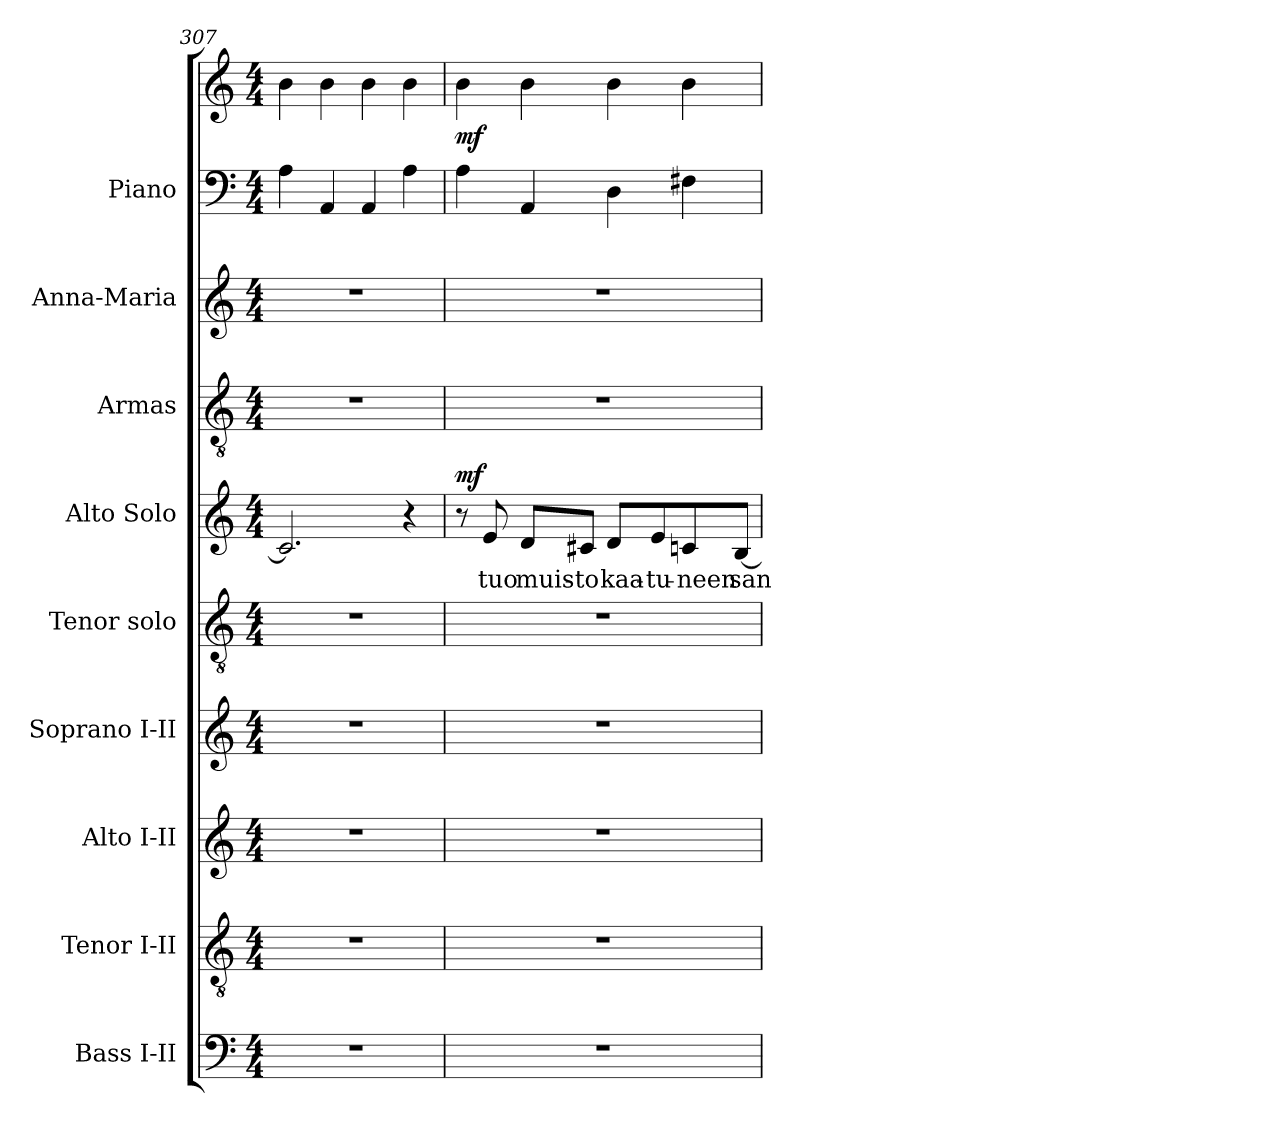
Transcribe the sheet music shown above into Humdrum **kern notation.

**kern	**kern	**kern	**kern	**kern	**kern	**text	**dynam	**kern	**kern	**kern	**kern	**dynam
*part9	*part8	*part7	*part6	*part5	*part4	*part4	*part4	*part3	*part2	*part1	*part1	*part1
*staff10	*staff9	*staff8	*staff7	*staff6	*staff5	*staff5	*staff5	*staff4	*staff3	*staff2	*staff1	*staff1/2
*I"Bass I-II	*I"Tenor I-II	*I"Alto I-II	*I"Soprano I-II	*I"Tenor solo	*I"Alto Solo	*	*	*I"Armas	*I"Anna-Maria	*I"Piano	*	*
*I'B.	*I'T.	*I'A.	*I'S.	*I'T. Solo	*I'A. Solo	*	*	*I'Armas	*I'A-M	*I'Pno.	*	*
*clefF4	*clefGv2	*clefG2	*clefG2	*clefGv2	*clefG2	*	*	*clefGv2	*clefG2	*clefF4	*clefG2	*
*	*ITrd7c12	*	*	*ITrd7c12	*	*	*	*ITrd7c12	*	*	*	*
*k[]	*k[]	*k[]	*k[]	*k[]	*k[]	*	*	*k[]	*k[]	*k[]	*k[]	*
*C:	*C:	*C:	*C:	*C:	*C:	*	*	*C:	*C:	*C:	*C:	*
*M4/4	*M4/4	*M4/4	*M4/4	*M4/4	*M4/4	*	*	*M4/4	*M4/4	*M4/4	*M4/4	*
=307	=307	=307	=307	=307	=307	=307	=307	=307	=307	=307	=307	=307
1r	1r	1r	1r	1r	2.ci/]	.	.	1r	1r	4Ai\	4bi	.
.	.	.	.	.	.	.	.	.	.	4AAi/	4bi	.
.	.	.	.	.	.	.	.	.	.	4AAi/	4bi	.
.	.	.	.	.	4r	.	.	.	.	4Ai\	4bi	.
=308	=308	=308	=308	=308	=308	=308	=308	=308	=308	=308	=308	=308
1r	1r	1r	1r	1r	8r	.	mf	1r	1r	4Ai\	4bi	mf
!	!	!	!	!	!	!LO:LY:b:color=#000000	!	!	!	!	!	!
.	.	.	.	.	8ei/	tuo	.	.	.	.	.	.
!	!	!	!	!	!	!LO:LY:b:color=#000000	!	!	!	!	!	!
.	.	.	.	.	8di/L	muis-	.	.	.	4AAi/	4bi	.
!	!	!	!	!	!	!LO:LY:b:color=#000000	!	!	!	!	!	!
.	.	.	.	.	8c#Xi/J	-to	.	.	.	.	.	.
!	!	!	!	!	!	!LO:LY:b:color=#000000	!	!	!	!	!	!
.	.	.	.	.	8di/L	kaa-	.	.	.	4Di\	4bi	.
!	!	!	!	!	!	!LO:LY:b:color=#000000	!	!	!	!	!	!
.	.	.	.	.	8ei/	-tu-	.	.	.	.	.	.
!	!	!	!	!	!	!LO:LY:b:color=#000000	!	!	!	!	!	!
.	.	.	.	.	8cni/	-neen	.	.	.	4F#Xi\	4bi	.
!	!	!	!	!	!	!LO:LY:b:color=#000000	!	!	!	!	!	!
.	.	.	.	.	[<8Bi/J	san-	.	.	.	.	.	.
=	=	=	=	=	=	=	=	=	=	=	=	=
*-	*-	*-	*-	*-	*-	*-	*-	*-	*-	*-	*-	*-
